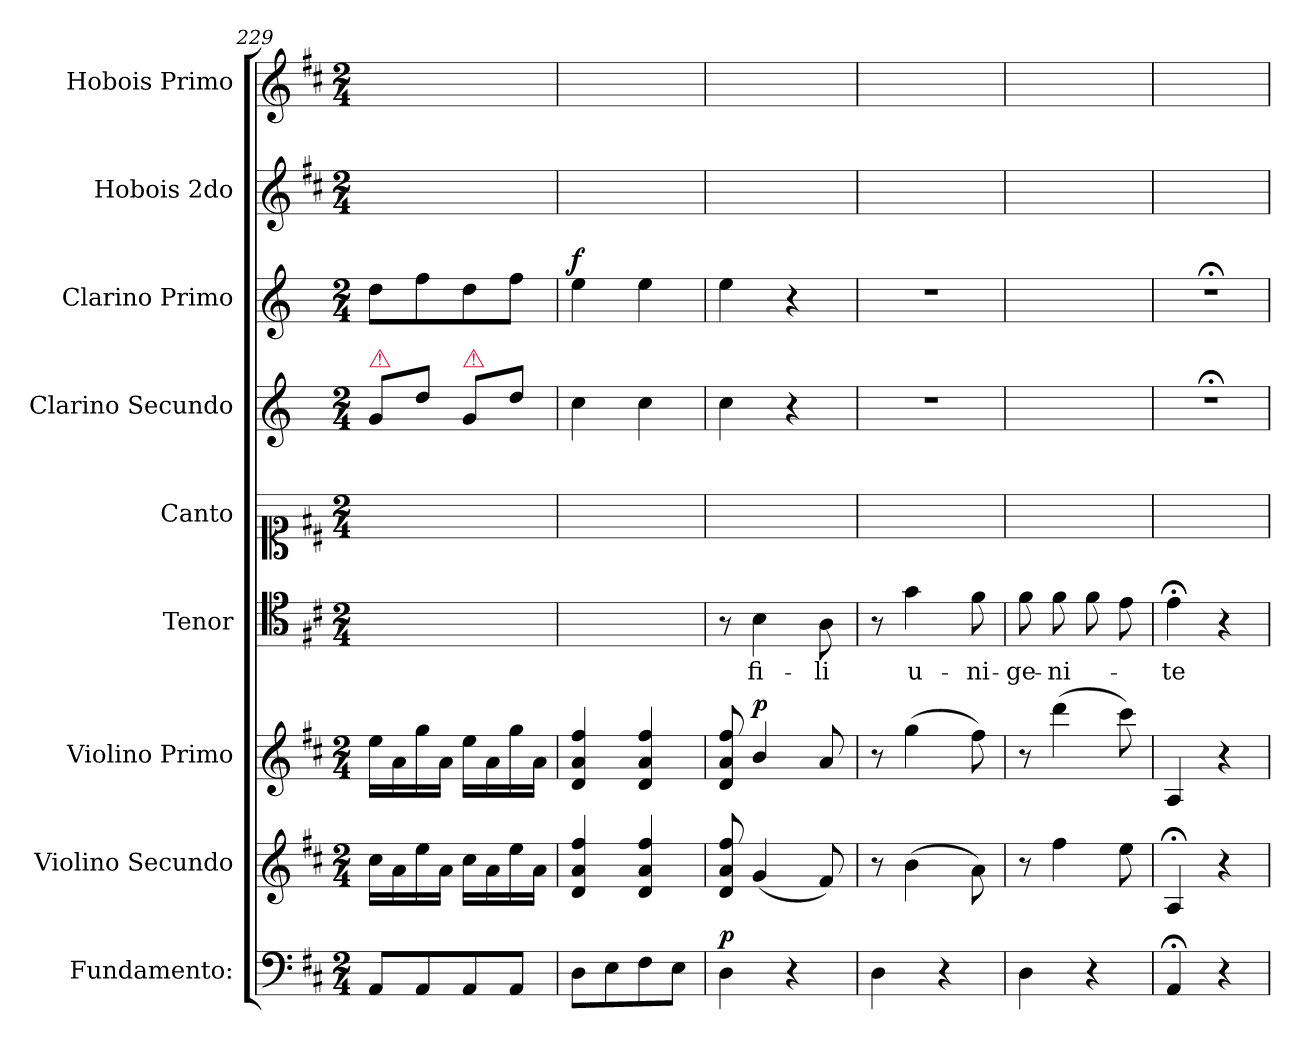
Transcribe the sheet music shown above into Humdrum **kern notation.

**kern	**dynam	**kern	**kern	**dynam	**kern	**text	**kern	**kern	**kern	**dynam	**kern	**kern
*part9	*part9	*part8	*part7	*part7	*part6	*part6	*part5	*part4	*part3	*part3	*part2	*part1
*staff9	*staff9	*staff8	*staff7	*staff7	*staff6	*staff6	*staff5	*staff4	*staff3	*staff3	*staff2	*staff1
*I"Fundamento:	*	*I"Violino Secundo	*I"Violino Primo	*	*I"Tenor	*	*I"Canto	*I"Clarino Secundo	*I"Clarino Primo	*	*I"Hobois 2do	*I"Hobois Primo
*	*	*I'vl 2	*I'vl 1	*	*I'T	*	*	*I'clno 2	*I'clno 1	*	*	*
*clefF4	*	*clefG2	*clefG2	*	*clefC4	*	*clefC1	*clefG2	*clefG2	*	*clefG2	*clefG2
*	*	*	*	*	*	*	*	*ITrd-1c-2	*ITrd-1c-2	*	*	*
*k[f#c#]	*	*k[f#c#]	*k[f#c#]	*	*k[f#c#]	*	*k[f#c#]	*k[f#c#]	*k[f#c#]	*	*k[f#c#]	*k[f#c#]
*M2/4	*	*M2/4	*M2/4	*	*M2/4	*	*M2/4	*M2/4	*M2/4	*	*M2/4	*M2/4
=229	=229	=229	=229	=229	=229	=229	=229	=229	=229	=229	=229	=229
!	!	!	!	!	!	!	!	!LO:TX:a:color=crimson:t=⚠	!	!	!	!
8AA/L	.	16cc#\LL	16ee\LL	.	2ryy	.	2ryy	8a/L	8ee\L	.	2ryy	2ryy
.	.	16a\	16a\	.	.	.	.	.	.	.	.	.
8AA/	.	16ee\	16gg\	.	.	.	.	8ee\J	8gg\	.	.	.
.	.	16a\JJ	16a\JJ	.	.	.	.	.	.	.	.	.
!	!	!	!	!	!	!	!	!LO:TX:a:color=crimson:t=⚠	!	!	!	!
8AA/	.	16cc#\LL	16ee\LL	.	.	.	.	8a/L	8ee\	.	.	.
.	.	16a\	16a\	.	.	.	.	.	.	.	.	.
8AA/J	.	16ee\	16gg\	.	.	.	.	8ee\J	8gg\J	.	.	.
.	.	16a\JJ	16a\JJ	.	.	.	.	.	.	.	.	.
=230	=230	=230	=230	=230	=230	=230	=230	=230	=230	=230	=230	=230
!	!	!	!	!	!	!	!	!	!	!LO:DY:a	!	!
8D\L	.	4d/ 4a/ 4ff#/	4d/ 4a/ 4ff#/	.	2ryy	.	2ryy	4dd\	4ff#\	f	2ryy	2ryy
8E\	.	.	.	.	.	.	.	.	.	.	.	.
8F#\	.	4d/ 4a/ 4ff#/	4d/ 4a/ 4ff#/	.	.	.	.	4dd\	4ff#\	.	.	.
8E\J	.	.	.	.	.	.	.	.	.	.	.	.
=231	=231	=231	=231	=231	=231	=231	=231	=231	=231	=231	=231	=231
!	!LO:DY:a	!	!	!	!	!	!	!	!	!	!	!
4D\	p	8d/ 8a/ 8ff#/	8d/ 8a/ 8ff#/	.	8r	.	2ryy	4dd\	4ff#\	.	2ryy	2ryy
!	!	!	!	!LO:DY:a	!	!	!	!	!	!	!	!
.	.	(<4g/	4b/	p	4B\	fi-	.	.	.	.	.	.
4r	.	.	.	.	.	.	.	4r	4r	.	.	.
.	.	8f#/)	8a/	.	8A\	-li	.	.	.	.	.	.
=232	=232	=232	=232	=232	=232	=232	=232	=232	=232	=232	=232	=232
!	!	!	!	!	!	!	!	!LO:N:vis=0	!LO:N:vis=0	!	!	!
4D\	.	8r	8r	.	8r	.	2ryy	2r	2r	.	2ryy	2ryy
.	.	(>4b\	(>4gg\	.	4g\	u-	.	.	.	.	.	.
4r	.	.	.	.	.	.	.	.	.	.	.	.
.	.	8a\)	8ff#\)	.	8f#\	-ni-	.	.	.	.	.	.
=233	=233	=233	=233	=233	=233	=233	=233	=233	=233	=233	=233	=233
4D\	.	8r	8r	.	8f#\	-ge-	2ryy	2ryy	2ryy	.	2ryy	2ryy
.	.	4ff#\	(>4ddd\	.	8f#\	-ni-	.	.	.	.	.	.
4r	.	.	.	.	8f#\	.	.	.	.	.	.	.
.	.	8ee\	8ccc#\)	.	8e\	.	.	.	.	.	.	.
=234	=234	=234	=234	=234	=234	=234	=234	=234	=234	=234	=234	=234
4AA;</	.	4A;</	4A/	.	4e;<\	-te	2ryy	2r;<	2r;<	.	2ryy	2ryy
4r	.	4r	4r	.	4r	.	.	.	.	.	.	.
=	=	=	=	=	=	=	=	=	=	=	=	=
*-	*-	*-	*-	*-	*-	*-	*-	*-	*-	*-	*-	*-
